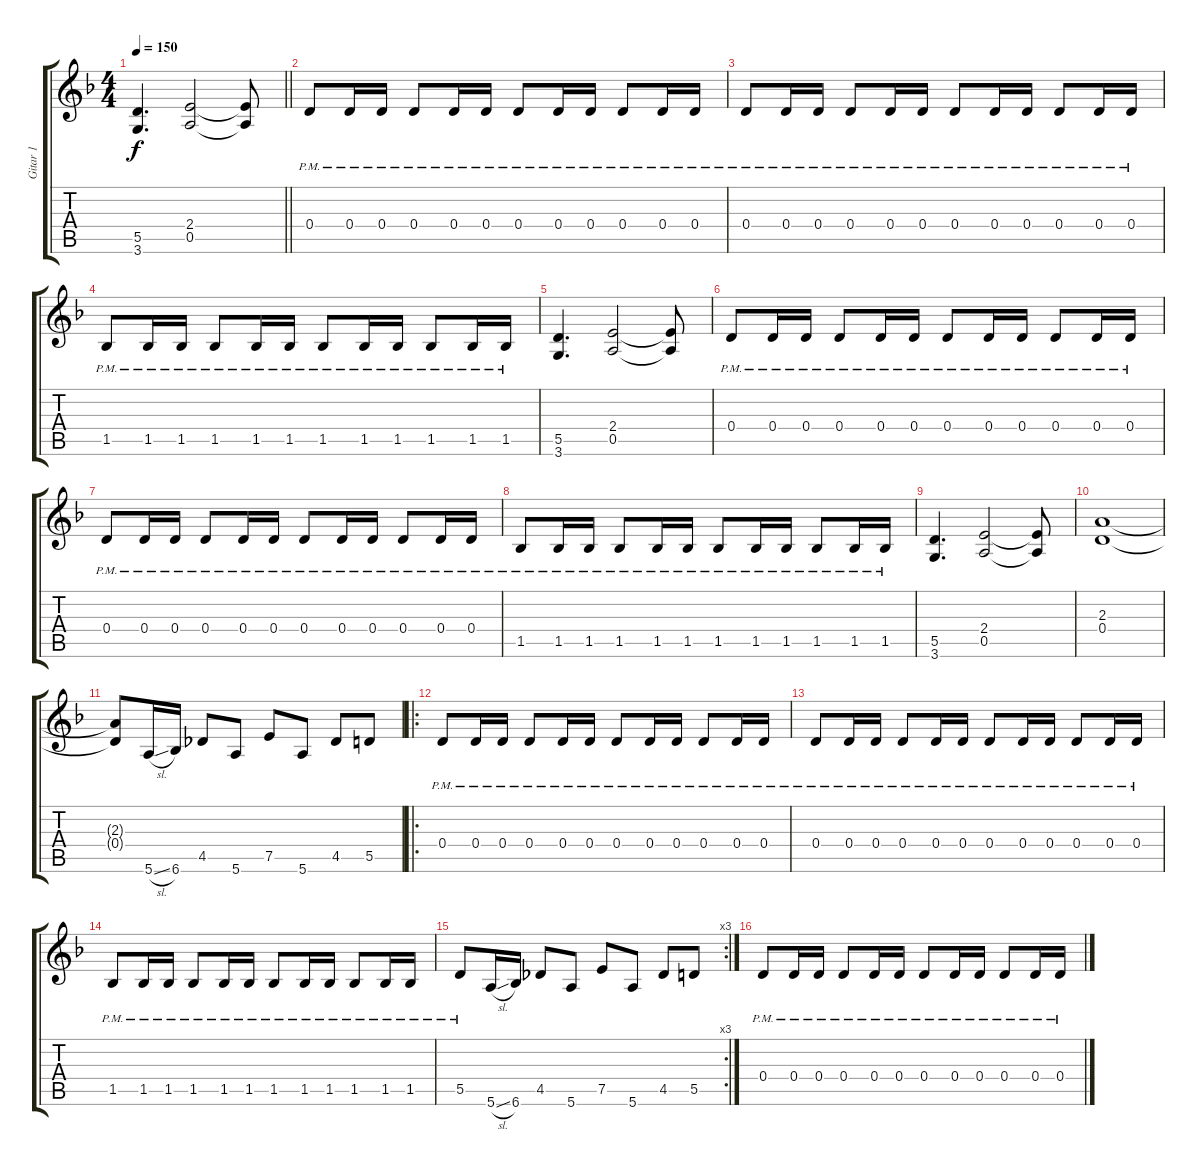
\track ("Gitar 1" "Gitar 1") {instrument overdrivenguitar}
\staff {score tabs}
\tuning (E4 B3 G3 D3 A2 E2) {hide}
\ts (4 4)
\tempo 150
\clef g2
\barLineRight lightlight
\ks f
(5.5 3.6).4{d dy f} (2.4 0.5).2 (2.4{t} 0.5{t}).8 |
0.4{pm}.8 0.4{pm}.16 0.4{pm}.16 0.4{pm}.8 0.4{pm}.16 0.4{pm}.16 0.4{pm}.8 0.4{pm}.16 0.4{pm}.16 0.4{pm}.8 0.4{pm}.16 0.4{pm}.16 |
0.4{pm}.8 0.4{pm}.16 0.4{pm}.16 0.4{pm}.8 0.4{pm}.16 0.4{pm}.16 0.4{pm}.8 0.4{pm}.16 0.4{pm}.16 0.4{pm}.8 0.4{pm}.16 0.4{pm}.16 |
1.5{pm}.8 1.5{pm}.16 1.5{pm}.16 1.5{pm}.8 1.5{pm}.16 1.5{pm}.16 1.5{pm}.8 1.5{pm}.16 1.5{pm}.16 1.5{pm}.8 1.5{pm}.16 1.5{pm}.16 |
(5.5 3.6).4{d} (2.4 0.5).2 (2.4{t} 0.5{t}).8 |
0.4{pm}.8 0.4{pm}.16 0.4{pm}.16 0.4{pm}.8 0.4{pm}.16 0.4{pm}.16 0.4{pm}.8 0.4{pm}.16 0.4{pm}.16 0.4{pm}.8 0.4{pm}.16 0.4{pm}.16 |
0.4{pm}.8 0.4{pm}.16 0.4{pm}.16 0.4{pm}.8 0.4{pm}.16 0.4{pm}.16 0.4{pm}.8 0.4{pm}.16 0.4{pm}.16 0.4{pm}.8 0.4{pm}.16 0.4{pm}.16 |
1.5{pm}.8 1.5{pm}.16 1.5{pm}.16 1.5{pm}.8 1.5{pm}.16 1.5{pm}.16 1.5{pm}.8 1.5{pm}.16 1.5{pm}.16 1.5{pm}.8 1.5{pm}.16 1.5{pm}.16 |
(5.5 3.6).4{d} (2.4 0.5).2 (2.4{t} 0.5{t}).8 |
(2.3 0.4).1 |
(2.3{t} 0.4{t}).8 5.6{sl}.16 6.6.16 4.5.8 5.6.8 7.5.8 5.6.8 4.5.8 5.5.8 |
\ro
0.4{pm}.8 0.4{pm}.16 0.4{pm}.16 0.4{pm}.8 0.4{pm}.16 0.4{pm}.16 0.4{pm}.8 0.4{pm}.16 0.4{pm}.16 0.4{pm}.8 0.4{pm}.16 0.4{pm}.16 |
0.4{pm}.8 0.4{pm}.16 0.4{pm}.16 0.4{pm}.8 0.4{pm}.16 0.4{pm}.16 0.4{pm}.8 0.4{pm}.16 0.4{pm}.16 0.4{pm}.8 0.4{pm}.16 0.4{pm}.16 |
1.5{pm}.8 1.5{pm}.16 1.5{pm}.16 1.5{pm}.8 1.5{pm}.16 1.5{pm}.16 1.5{pm}.8 1.5{pm}.16 1.5{pm}.16 1.5{pm}.8 1.5{pm}.16 1.5{pm}.16 |
\rc 3
5.5{pm}.8 5.6{sl}.16 6.6.16 4.5.8 5.6.8 7.5.8 5.6.8 4.5.8 5.5.8 |
0.4{pm}.8 0.4{pm}.16 0.4{pm}.16 0.4{pm}.8 0.4{pm}.16 0.4{pm}.16 0.4{pm}.8 0.4{pm}.16 0.4{pm}.16 0.4{pm}.8 0.4{pm}.16 0.4{pm}.16
